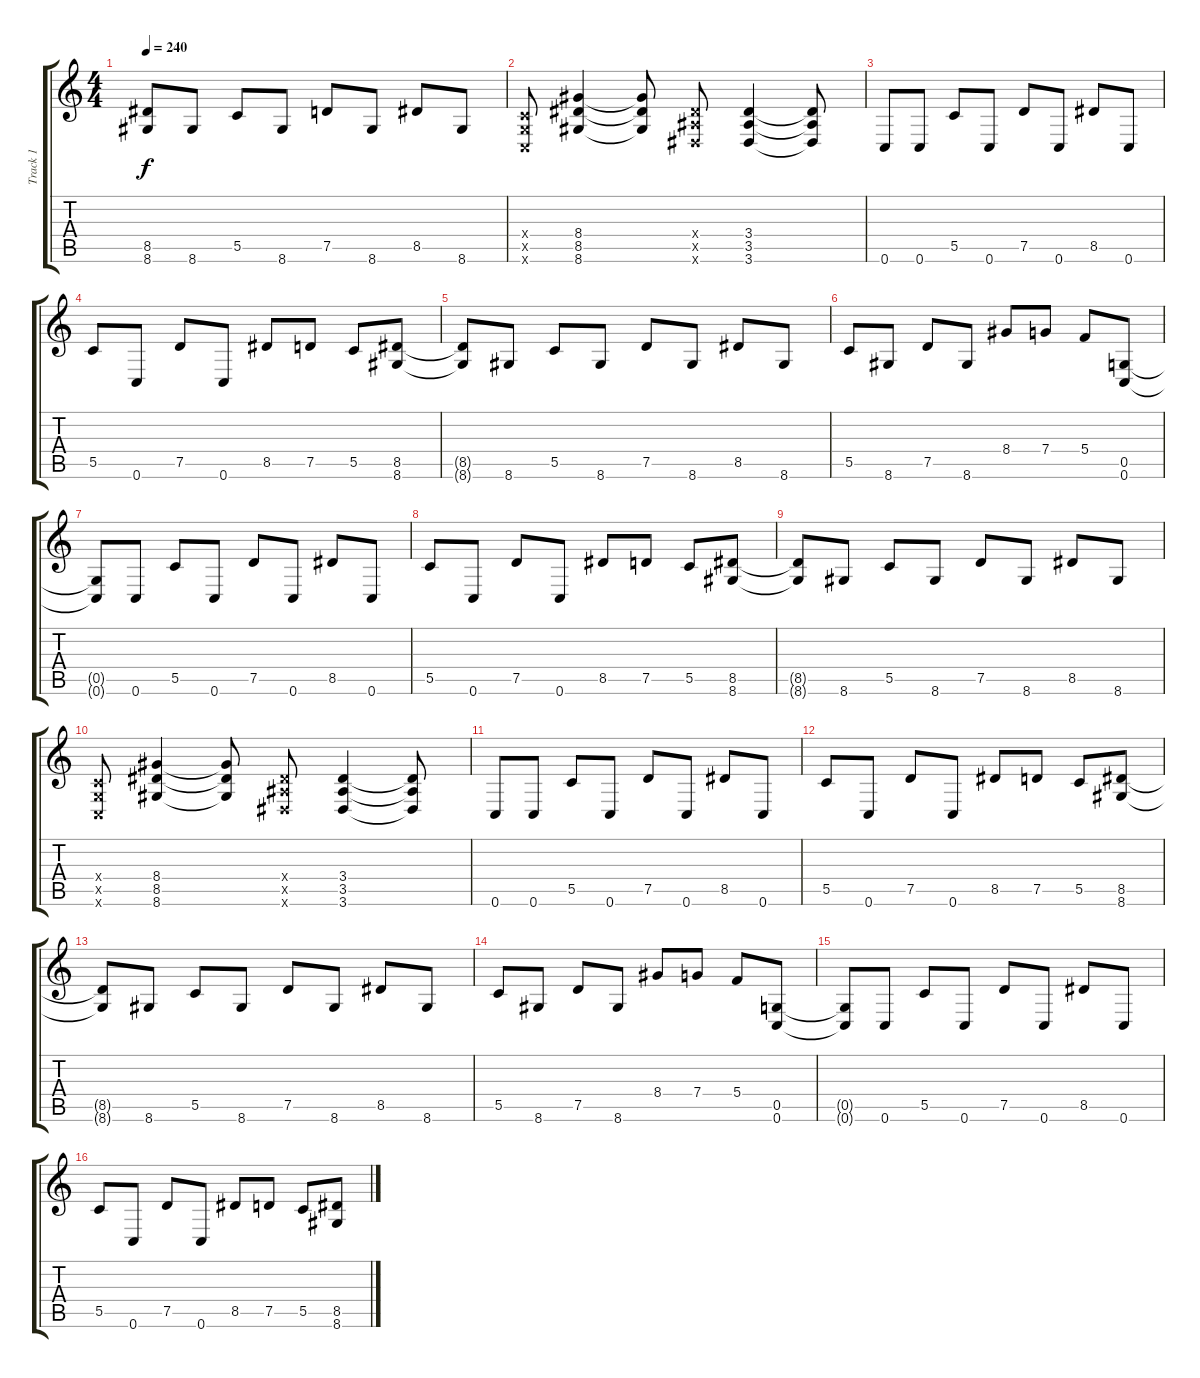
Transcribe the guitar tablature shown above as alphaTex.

\track ("Track 1" "Track 1") {instrument distortionguitar}
\staff {score tabs}
\tuning (D4 A3 F3 C3 G2 C2) {hide}
\ts (4 4)
\tempo 240
\clef g2
\ks c
(8.5{t} 8.6{t}).8{dy f} 8.6.8 5.5.8 8.6.8 7.5.8 8.6.8 8.5.8 8.6.8 |
(0.4{x} 0.5{x} 0.6{x}).8 (8.4 8.5 8.6).4 (8.4{t} 8.5{t} 8.6{t}).8 (3.4{x} 3.5{x} 3.6{x}).8 (3.4 3.5 3.6).4 (3.4{t} 3.5{t} 3.6{t}).8 |
0.6.8 0.6.8 5.5.8 0.6.8 7.5.8 0.6.8 8.5.8 0.6.8 |
5.5.8 0.6.8 7.5.8 0.6.8 8.5.8 7.5.8 5.5.8 (8.5 8.6).8 |
(8.5{t} 8.6{t}).8 8.6.8 5.5.8 8.6.8 7.5.8 8.6.8 8.5.8 8.6.8 |
5.5.8 8.6.8 7.5.8 8.6.8 8.4.8 7.4.8 5.4.8 (0.5 0.6).8 |
(0.5{t} 0.6{t}).8 0.6.8 5.5.8 0.6.8 7.5.8 0.6.8 8.5.8 0.6.8 |
5.5.8 0.6.8 7.5.8 0.6.8 8.5.8 7.5.8 5.5.8 (8.5 8.6).8 |
(8.5{t} 8.6{t}).8 8.6.8 5.5.8 8.6.8 7.5.8 8.6.8 8.5.8 8.6.8 |
(0.4{x} 0.5{x} 0.6{x}).8 (8.4 8.5 8.6).4 (8.4{t} 8.5{t} 8.6{t}).8 (3.4{x} 3.5{x} 3.6{x}).8 (3.4 3.5 3.6).4 (3.4{t} 3.5{t} 3.6{t}).8 |
0.6.8 0.6.8 5.5.8 0.6.8 7.5.8 0.6.8 8.5.8 0.6.8 |
5.5.8 0.6.8 7.5.8 0.6.8 8.5.8 7.5.8 5.5.8 (8.5 8.6).8 |
(8.5{t} 8.6{t}).8 8.6.8 5.5.8 8.6.8 7.5.8 8.6.8 8.5.8 8.6.8 |
5.5.8 8.6.8 7.5.8 8.6.8 8.4.8 7.4.8 5.4.8 (0.5 0.6).8 |
(0.5{t} 0.6{t}).8 0.6.8 5.5.8 0.6.8 7.5.8 0.6.8 8.5.8 0.6.8 |
5.5.8 0.6.8 7.5.8 0.6.8 8.5.8 7.5.8 5.5.8 (8.5 8.6).8
